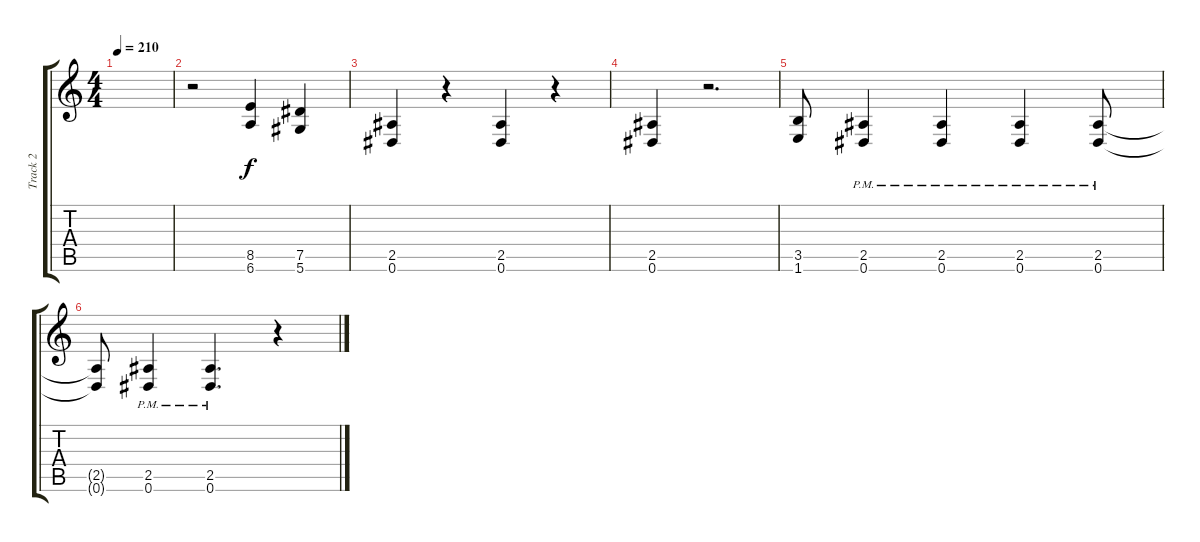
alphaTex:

\track ("Track 2" "Track 2") {instrument distortionguitar}
\staff {score tabs}
\tuning (Eb4 Bb3 Gb3 Db3 Ab2 Eb2) {hide}
\ts (4 4)
\tempo 210
\clef g2
\ks c
|
r.2 (8.5 6.6).4 (7.5 5.6).4 |
(2.5 0.6).4 r.4 (2.5 0.6).4 r.4 |
(2.5 0.6).4 r.2{d} |
(3.5 1.6).8 (2.5{pm} 0.6{pm}).4 (2.5{pm} 0.6{pm}).4 (2.5{pm} 0.6{pm}).4 (2.5{pm} 0.6{pm}).8 |
(2.5{t} 0.6{t}).8 (2.5{pm} 0.6{pm}).4 (2.5{pm} 0.6{pm}).4{d} r.4
